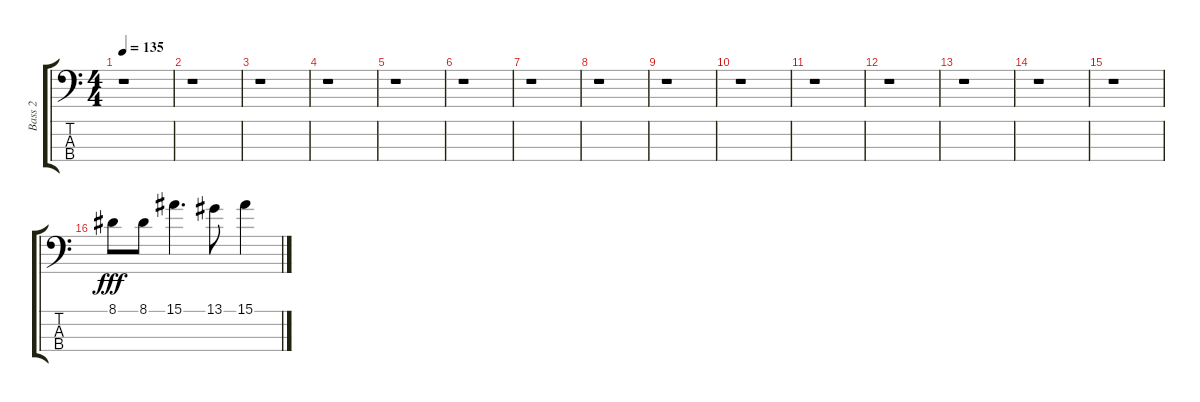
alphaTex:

\track ("Bass 2" "Bass 2") {instrument electricbassfinger}
\staff {score tabs}
\tuning (G2 D2 A1 E1) {hide}
\ts (4 4)
\tempo 135
\clef f4
\ks c
r.1{dy fff} |
r.1 |
r.1 |
r.1 |
r.1 |
r.1 |
r.1 |
r.1 |
r.1 |
r.1 |
r.1 |
r.1 |
r.1 |
r.1 |
r.1 |
8.1.8 8.1.8 15.1.4{d} 13.1.8 15.1.4
